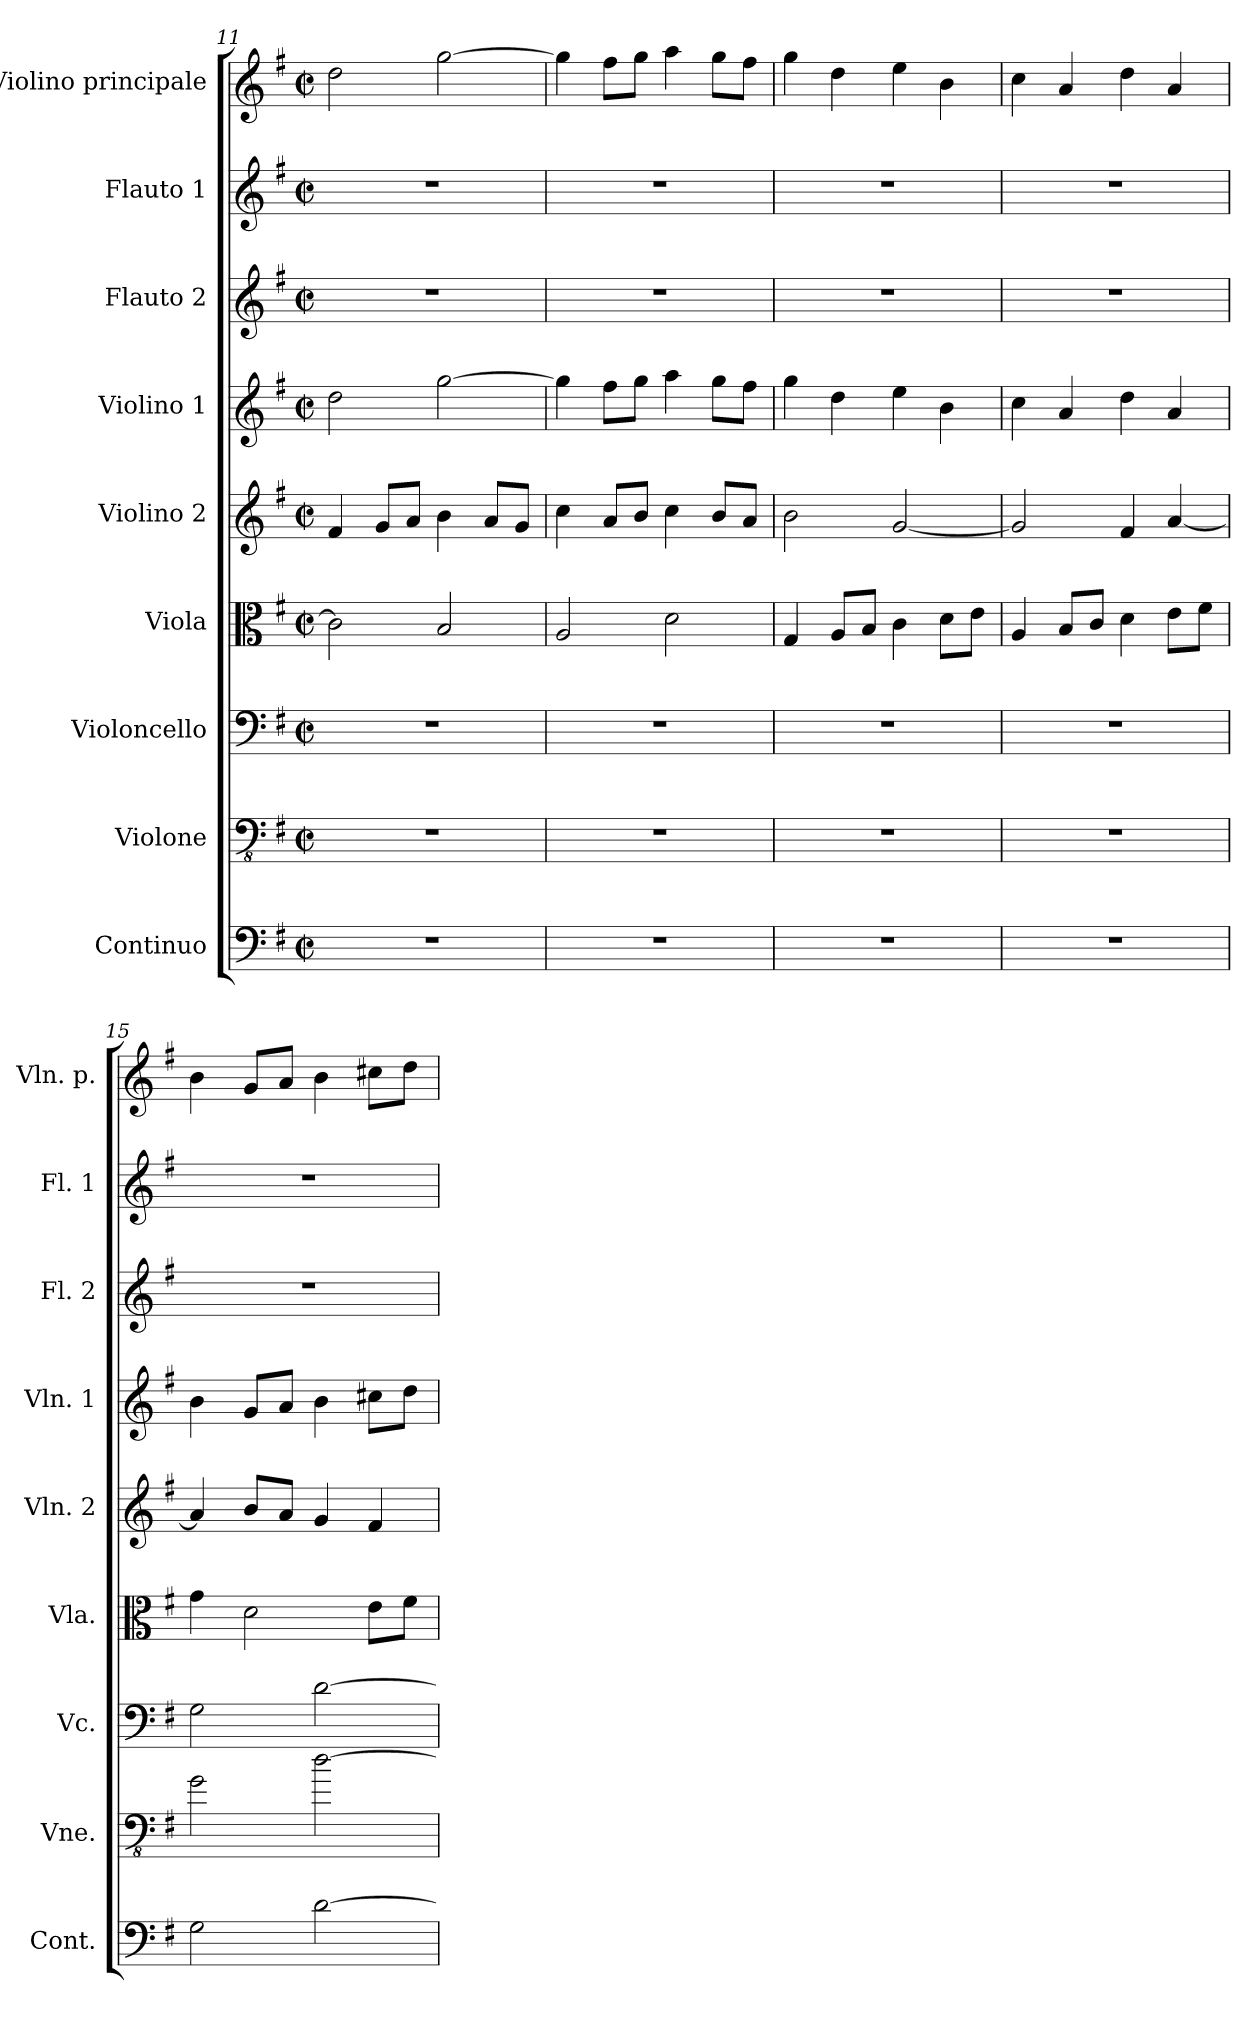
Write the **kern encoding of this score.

**kern	**kern	**kern	**kern	**kern	**kern	**kern	**kern	**kern
*part9	*part8	*part7	*part6	*part5	*part4	*part3	*part2	*part1
*staff9	*staff8	*staff7	*staff6	*staff5	*staff4	*staff3	*staff2	*staff1
*I"Continuo	*I"Violone	*I"Violoncello	*I"Viola	*I"Violino 2	*I"Violino 1	*I"Flauto 2	*I"Flauto 1	*I"Violino principale
*I'Cont.	*I'Vne.	*I'Vc.	*I'Vla.	*I'Vln. 2	*I'Vln. 1	*I'Fl. 2	*I'Fl. 1	*I'Vln. p.
*clefF4	*clefFv4	*clefF4	*clefC3	*clefG2	*clefG2	*clefG2	*clefG2	*clefG2
*	*ITrd7c12	*	*	*	*	*	*	*
*k[f#]	*k[f#]	*k[f#]	*k[f#]	*k[f#]	*k[f#]	*k[f#]	*k[f#]	*k[f#]
*M2/2	*M2/2	*M2/2	*M2/2	*M2/2	*M2/2	*M2/2	*M2/2	*M2/2
*met(c|)	*met(c|)	*met(c|)	*met(c|)	*met(c|)	*met(c|)	*met(c|)	*met(c|)	*met(c|)
=11	=11	=11	=11	=11	=11	=11	=11	=11
1r	1r	1r	2c\]	4f#/	2dd\	1r	1r	2dd\
.	.	.	.	8g/L	.	.	.	.
.	.	.	.	8a/J	.	.	.	.
.	.	.	2B/	4b\	[2gg\	.	.	[2gg\
.	.	.	.	8a/L	.	.	.	.
.	.	.	.	8g/J	.	.	.	.
=12	=12	=12	=12	=12	=12	=12	=12	=12
1r	1r	1r	2A/	4cc\	4gg\]	1r	1r	4gg\]
.	.	.	.	8a/L	8ff#\L	.	.	8ff#\L
.	.	.	.	8b/J	8gg\J	.	.	8gg\J
.	.	.	2d\	4cc\	4aa\	.	.	4aa\
.	.	.	.	8b/L	8gg\L	.	.	8gg\L
.	.	.	.	8a/J	8ff#\J	.	.	8ff#\J
=13	=13	=13	=13	=13	=13	=13	=13	=13
1r	1r	1r	4G/	2b\	4gg\	1r	1r	4gg\
.	.	.	8A/L	.	4dd\	.	.	4dd\
.	.	.	8B/J	.	.	.	.	.
.	.	.	4c\	[2g/	4ee\	.	.	4ee\
.	.	.	8d\L	.	4b\	.	.	4b\
.	.	.	8e\J	.	.	.	.	.
=14	=14	=14	=14	=14	=14	=14	=14	=14
1r	1r	1r	4A/	2g/]	4cc\	1r	1r	4cc\
.	.	.	8B/L	.	4a/	.	.	4a/
.	.	.	8c/J	.	.	.	.	.
.	.	.	4d\	4f#/	4dd\	.	.	4dd\
.	.	.	8e\L	[4a/	4a/	.	.	4a/
.	.	.	8f#\J	.	.	.	.	.
=15	=15	=15	=15	=15	=15	=15	=15	=15
2G\	2GG\	2G\	4g\	4a/]	4b\	1r	1r	4b\
.	.	.	2d\	8b/L	8g/L	.	.	8g/L
.	.	.	.	8a/J	8a/J	.	.	8a/J
[2d\	[2D\	[2d\	.	4g/	4b\	.	.	4b\
.	.	.	8e\L	4f#/	8cc#X\L	.	.	8cc#X\L
.	.	.	8f#\J	.	8dd\J	.	.	8dd\J
=	=	=	=	=	=	=	=	=
*-	*-	*-	*-	*-	*-	*-	*-	*-
